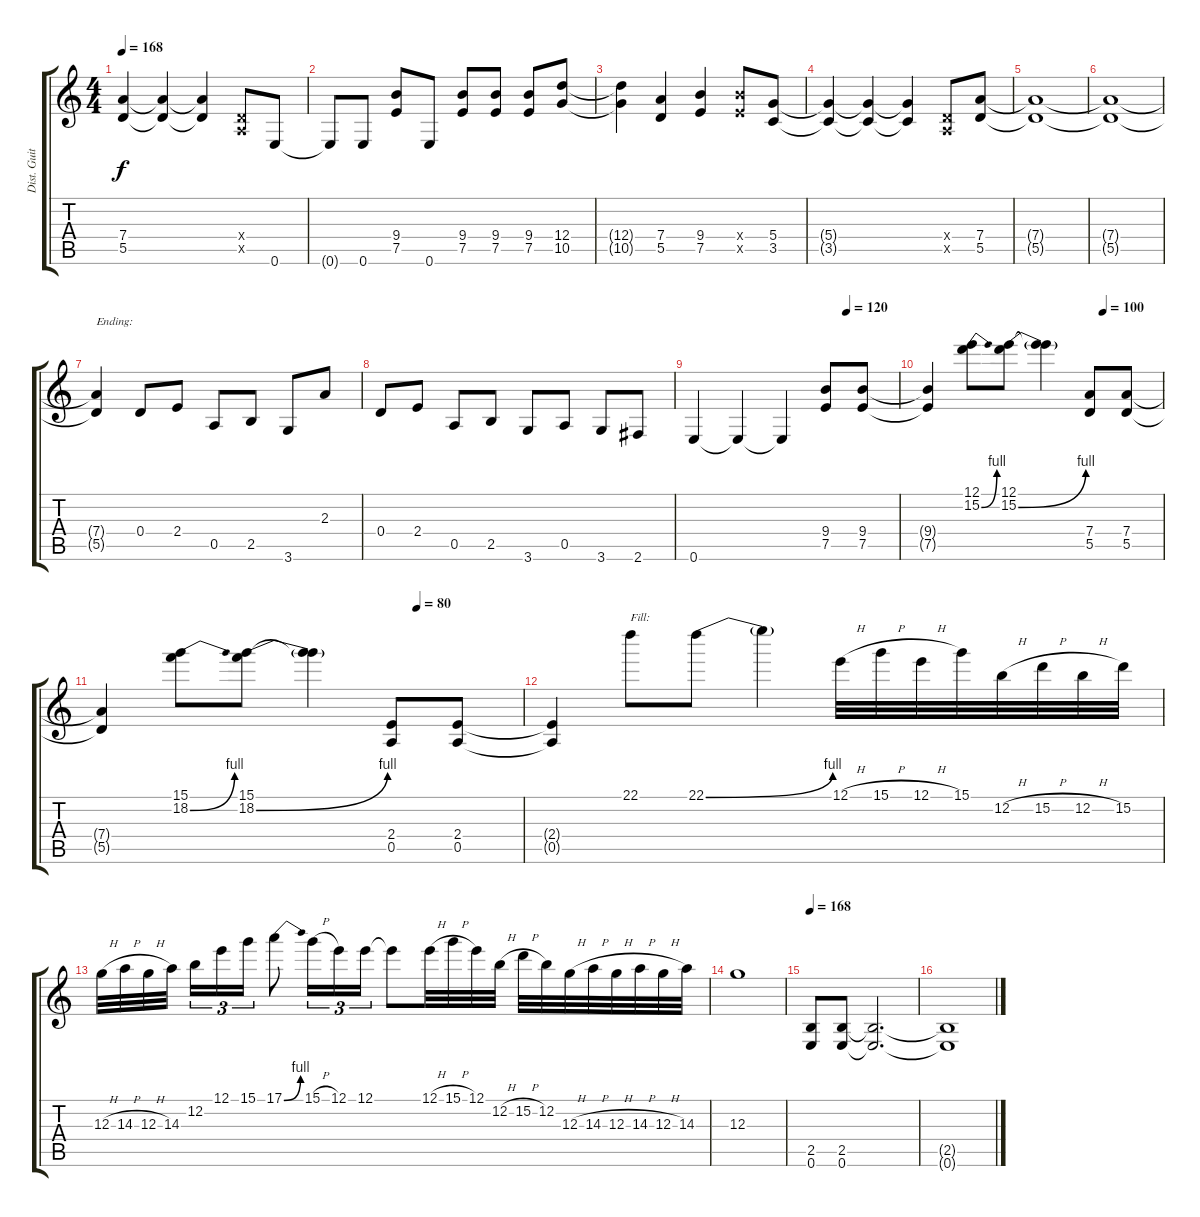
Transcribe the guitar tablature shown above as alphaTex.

\track ("Dist. Guitar 1" "Dist. Guit") {instrument distortionguitar}
\staff {score tabs}
\tuning (E4 B3 G3 D3 A2 E2) {hide}
\ts (4 4)
\tempo 168
\clef g2
\ks c
(7.4{t} 5.5{t}).4{dy f} (7.4{t} 5.5{t}).4 (7.4{t} 5.5{t}).4 (0.4{x} 0.5{x}).8 0.6.8 |
0.6{t}.8 0.6.8 (9.4 7.5).8 0.6.8 (9.4 7.5).8 (9.4 7.5).8 (9.4 7.5).8 (12.4 10.5).8 |
(12.4{t} 10.5{t}).4 (7.4 5.5).4 (9.4 7.5).4 (9.4{x} 7.5{x}).8 (5.4 3.5).8 |
(5.4{t} 3.5{t}).4 (5.4{t} 3.5{t}).4 (5.4{t} 3.5{t}).4 (0.4{x} 0.5{x}).8 (7.4 5.5).8 |
(7.4{t} 5.5{t}).1 |
(7.4{t} 5.5{t}).1 |
(7.4{t} 5.5{t}).4{txt "Ending:"} 0.4.8 2.4.8 0.5.8 2.5.8 3.6.8 2.3.8 |
0.4.8 2.4.8 0.5.8 2.5.8 3.6.8 0.5.8 3.6.8 2.6.8 |
\tempo (120 0.75)
0.6.4 0.6{t}.4 0.6{t}.4 (9.4 7.5).8 (9.4 7.5).8 |
\tempo (100 0.75)
(9.4{t} 7.5{t}).4 (12.1 15.2{be (bend 0 0 60 4)}).8 (12.1 15.2{be (bend 0 0 60 4)}).8 (12.1{t} 15.2{t}).4 (7.4 5.5).8 (7.4 5.5).8 |
\tempo (80 0.75)
(7.4{t} 5.5{t}).4 (15.1 18.2{be (bend 0 0 60 4)}).8 (15.1 18.2{be (bend 0 0 60 4)}).8 (15.1{t} 18.2{t}).4 (2.4 0.5).8 (2.4 0.5).8 |
(2.4{t} 0.5{t}).4 22.1.8{txt "Fill:"} 22.1{be (bend 0 0 60 4)}.8 22.1{t}.4 12.1{h}.32 15.1{h}.32 12.1{h}.32 15.1.32 12.2{h}.32 15.2{h}.32 12.2{h}.32 15.2.32 |
12.3{h}.32 14.3{h}.32 12.3{h}.32 14.3.32{beam splitsecondary} 12.2.16{tu (3 2)} 12.1.16{tu (3 2)} 15.1.16{tu (3 2)} 17.1{be (bend 0 0 60 4)}.8 15.1{h}.16{tu (3 2)} 12.1.16{tu (3 2)} 12.1.16{tu (3 2)} 12.1{t}.8 12.1{h}.32 15.1{h}.32 12.1.32 12.2{h}.32 15.2{h}.32 12.2.32 12.3{h}.32 14.3{h}.32 12.3{h}.32 14.3{h}.32 12.3{h}.32 14.3.32 |
12.3.1 |
\tempo 168
(2.5 0.6).8 (2.5 0.6).8 (2.5{t} 0.6{t}).2{d} |
(2.5{t} 0.6{t}).1
